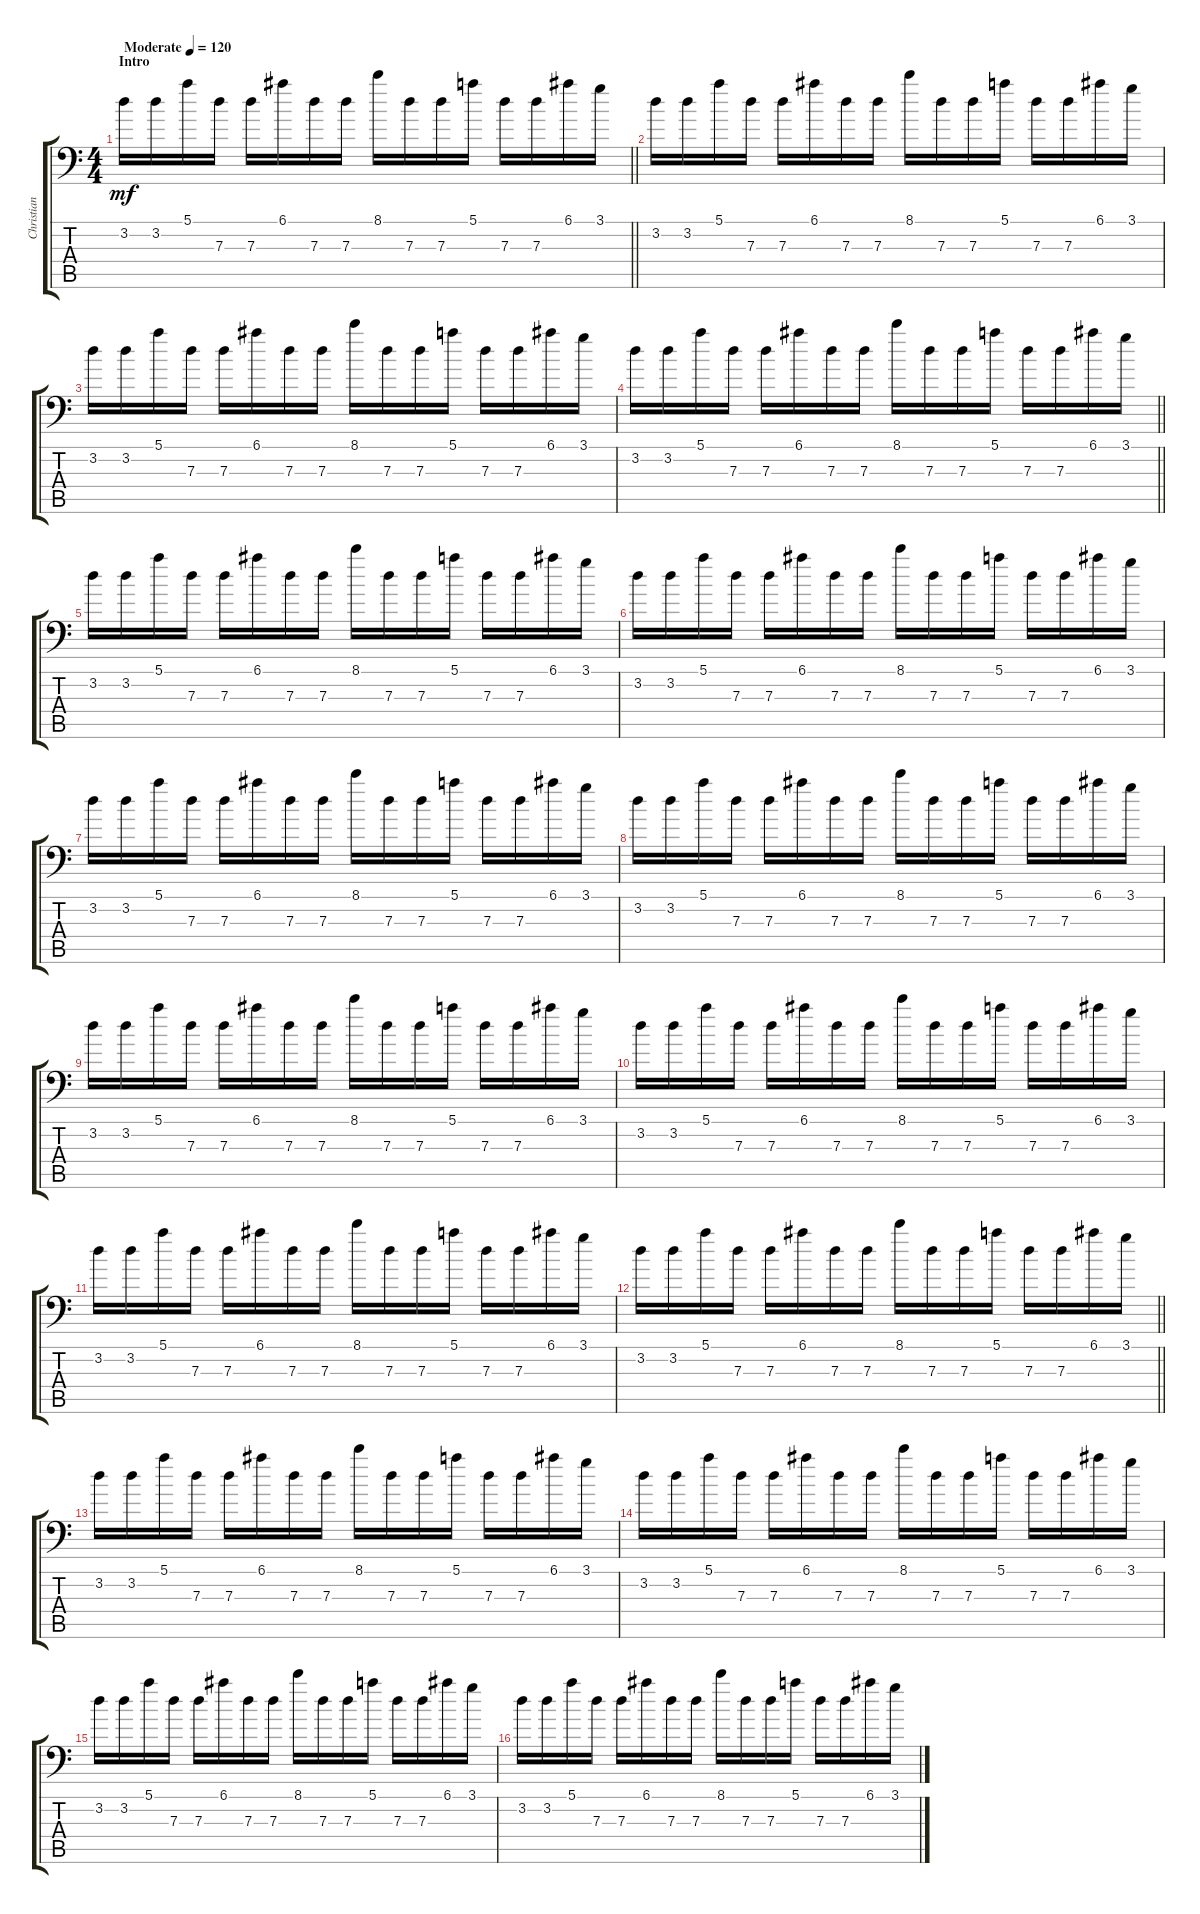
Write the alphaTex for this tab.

\track ("Christian Lorenz " "Christian ") {instrument synthbass1}
\staff {score tabs}
\tuning (E4 B3 G3 D3 A2 E2) {hide}
\ts (4 4)
\section ("" "Intro ")
\tempo (120 "Moderate")
\clef f4
\barLineRight lightlight
\ks c
3.2.16{dy mf instrument synthbass1} 3.2.16 5.1.16 7.3.16 7.3.16 6.1.16 7.3.16 7.3.16 8.1.16 7.3.16 7.3.16 5.1.16 7.3.16 7.3.16 6.1.16 3.1.16 |
\section ("" "")
3.2.16 3.2.16 5.1.16 7.3.16 7.3.16 6.1.16 7.3.16 7.3.16 8.1.16 7.3.16 7.3.16 5.1.16 7.3.16 7.3.16 6.1.16 3.1.16 |
3.2.16 3.2.16 5.1.16 7.3.16 7.3.16 6.1.16 7.3.16 7.3.16 8.1.16 7.3.16 7.3.16 5.1.16 7.3.16 7.3.16 6.1.16 3.1.16 |
\barLineRight lightlight
3.2.16 3.2.16 5.1.16 7.3.16 7.3.16 6.1.16 7.3.16 7.3.16 8.1.16 7.3.16 7.3.16 5.1.16 7.3.16 7.3.16 6.1.16 3.1.16 |
3.2.16 3.2.16 5.1.16 7.3.16 7.3.16 6.1.16 7.3.16 7.3.16 8.1.16 7.3.16 7.3.16 5.1.16 7.3.16 7.3.16 6.1.16 3.1.16 |
3.2.16 3.2.16 5.1.16 7.3.16 7.3.16 6.1.16 7.3.16 7.3.16 8.1.16 7.3.16 7.3.16 5.1.16 7.3.16 7.3.16 6.1.16 3.1.16 |
3.2.16 3.2.16 5.1.16 7.3.16 7.3.16 6.1.16 7.3.16 7.3.16 8.1.16 7.3.16 7.3.16 5.1.16 7.3.16 7.3.16 6.1.16 3.1.16 |
3.2.16 3.2.16 5.1.16 7.3.16 7.3.16 6.1.16 7.3.16 7.3.16 8.1.16 7.3.16 7.3.16 5.1.16 7.3.16 7.3.16 6.1.16 3.1.16 |
3.2.16 3.2.16 5.1.16 7.3.16 7.3.16 6.1.16 7.3.16 7.3.16 8.1.16 7.3.16 7.3.16 5.1.16 7.3.16 7.3.16 6.1.16 3.1.16 |
3.2.16 3.2.16 5.1.16 7.3.16 7.3.16 6.1.16 7.3.16 7.3.16 8.1.16 7.3.16 7.3.16 5.1.16 7.3.16 7.3.16 6.1.16 3.1.16 |
3.2.16 3.2.16 5.1.16 7.3.16 7.3.16 6.1.16 7.3.16 7.3.16 8.1.16 7.3.16 7.3.16 5.1.16 7.3.16 7.3.16 6.1.16 3.1.16 |
\barLineRight lightlight
3.2.16 3.2.16 5.1.16 7.3.16 7.3.16 6.1.16 7.3.16 7.3.16 8.1.16 7.3.16 7.3.16 5.1.16 7.3.16 7.3.16 6.1.16 3.1.16 |
3.2.16 3.2.16 5.1.16 7.3.16 7.3.16 6.1.16 7.3.16 7.3.16 8.1.16 7.3.16 7.3.16 5.1.16 7.3.16 7.3.16 6.1.16 3.1.16 |
3.2.16 3.2.16 5.1.16 7.3.16 7.3.16 6.1.16 7.3.16 7.3.16 8.1.16 7.3.16 7.3.16 5.1.16 7.3.16 7.3.16 6.1.16 3.1.16 |
3.2.16 3.2.16 5.1.16 7.3.16 7.3.16 6.1.16 7.3.16 7.3.16 8.1.16 7.3.16 7.3.16 5.1.16 7.3.16 7.3.16 6.1.16 3.1.16 |
3.2.16 3.2.16 5.1.16 7.3.16 7.3.16 6.1.16 7.3.16 7.3.16 8.1.16 7.3.16 7.3.16 5.1.16 7.3.16 7.3.16 6.1.16 3.1.16
